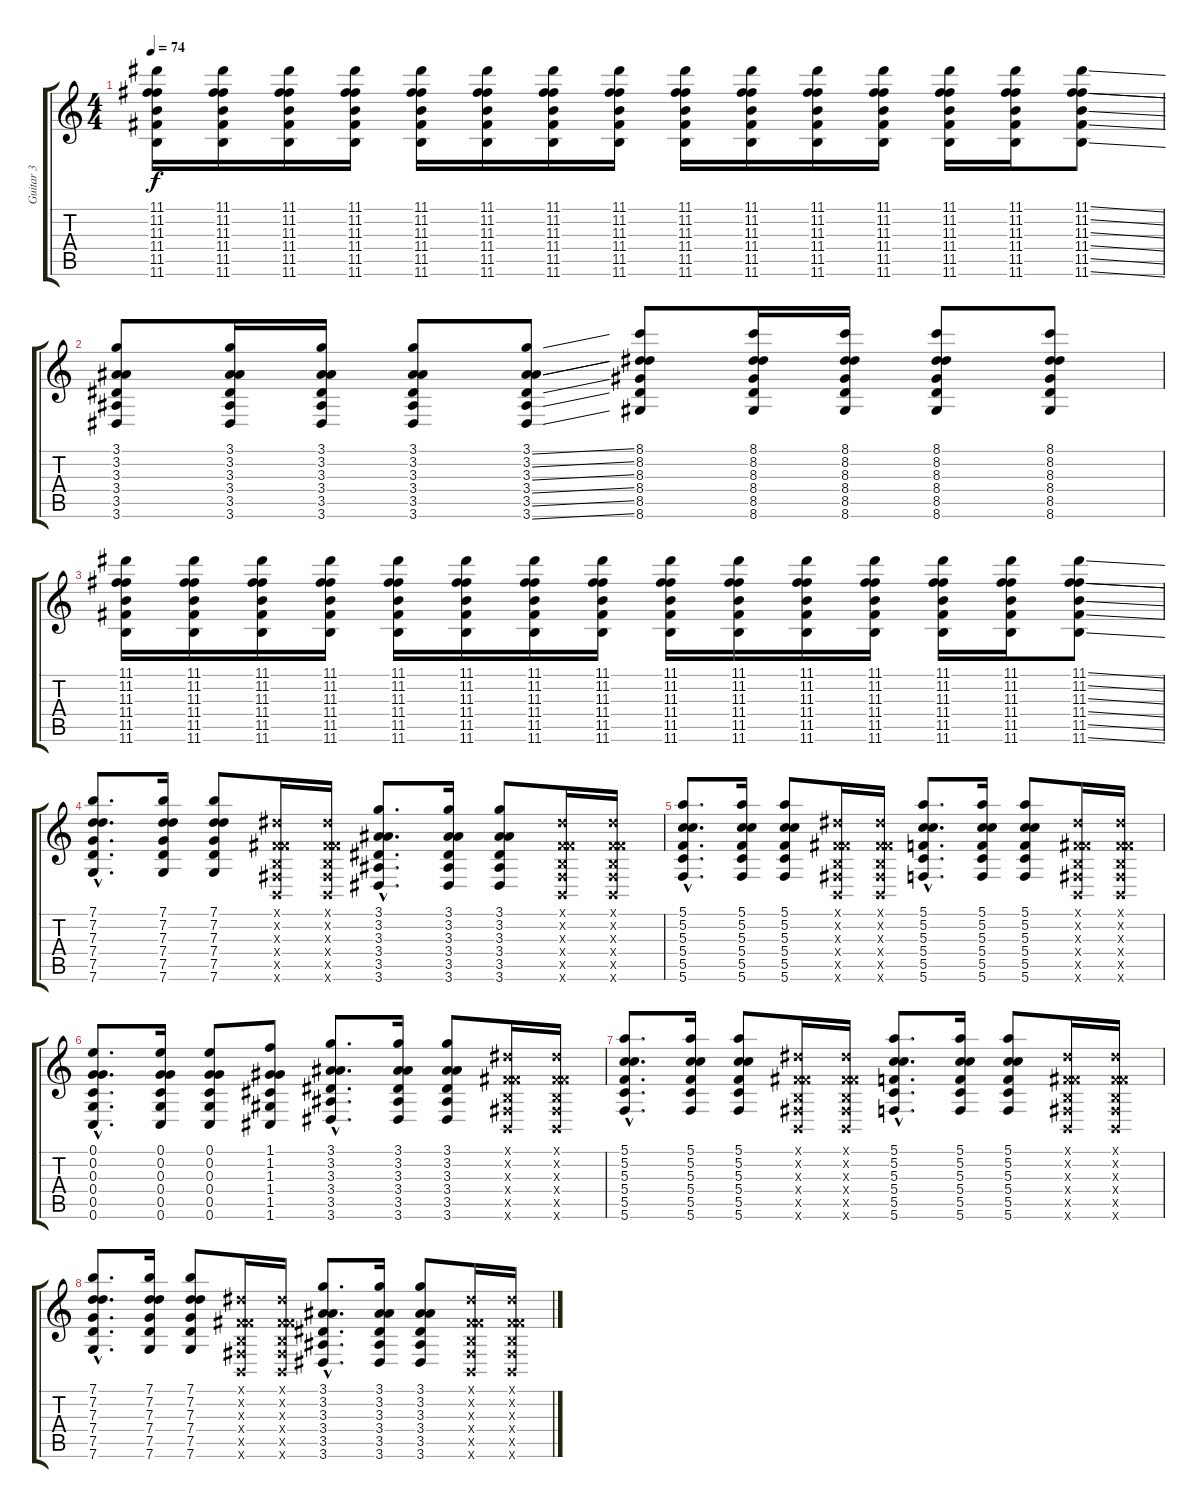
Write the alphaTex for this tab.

\track ("Guitar 3" "Guitar 3") {instrument overdrivenguitar}
\staff {score tabs}
\tuning (E4 G3 G3 C3 G2 C2) {hide}
\ts (4 4)
\tempo 74
\clef g2
\ks c
(11.1 11.2 11.3 11.4 11.5 11.6).16{dy f} (11.1 11.2 11.3 11.4 11.5 11.6).16 (11.1 11.2 11.3 11.4 11.5 11.6).16 (11.1 11.2 11.3 11.4 11.5 11.6).16 (11.1 11.2 11.3 11.4 11.5 11.6).16 (11.1 11.2 11.3 11.4 11.5 11.6).16 (11.1 11.2 11.3 11.4 11.5 11.6).16 (11.1 11.2 11.3 11.4 11.5 11.6).16 (11.1 11.2 11.3 11.4 11.5 11.6).16 (11.1 11.2 11.3 11.4 11.5 11.6).16 (11.1 11.2 11.3 11.4 11.5 11.6).16 (11.1 11.2 11.3 11.4 11.5 11.6).16 (11.1 11.2 11.3 11.4 11.5 11.6).16 (11.1 11.2 11.3 11.4 11.5 11.6).16 (11.1{ss} 11.2{ss} 11.3{ss} 11.4{ss} 11.5{ss} 11.6{ss}).8 |
(3.1 3.2 3.3 3.4 3.5 3.6).8 (3.1 3.2 3.3 3.4 3.5 3.6).16 (3.1 3.2 3.3 3.4 3.5 3.6).16 (3.1 3.2 3.3 3.4 3.5 3.6).8 (3.1{ss} 3.2{ss} 3.3{ss} 3.4{ss} 3.5{ss} 3.6{ss}).8 (8.1 8.2 8.3 8.4 8.5 8.6).8 (8.1 8.2 8.3 8.4 8.5 8.6).16 (8.1 8.2 8.3 8.4 8.5 8.6).16 (8.1 8.2 8.3 8.4 8.5 8.6).8 (8.1 8.2 8.3 8.4 8.5 8.6).8 |
(11.1 11.2 11.3 11.4 11.5 11.6).16 (11.1 11.2 11.3 11.4 11.5 11.6).16 (11.1 11.2 11.3 11.4 11.5 11.6).16 (11.1 11.2 11.3 11.4 11.5 11.6).16 (11.1 11.2 11.3 11.4 11.5 11.6).16 (11.1 11.2 11.3 11.4 11.5 11.6).16 (11.1 11.2 11.3 11.4 11.5 11.6).16 (11.1 11.2 11.3 11.4 11.5 11.6).16 (11.1 11.2 11.3 11.4 11.5 11.6).16 (11.1 11.2 11.3 11.4 11.5 11.6).16 (11.1 11.2 11.3 11.4 11.5 11.6).16 (11.1 11.2 11.3 11.4 11.5 11.6).16 (11.1 11.2 11.3 11.4 11.5 11.6).16 (11.1 11.2 11.3 11.4 11.5 11.6).16 (11.1{ss} 11.2{ss} 11.3{ss} 11.4{ss} 11.5{ss} 11.6{ss}).8 |
(7.1{hac} 7.2{hac} 7.3{hac} 7.4{hac} 7.5{hac} 7.6{hac}).8{d volume 8} (7.1 7.2 7.3 7.4 7.5 7.6).16 (7.1 7.2 7.3 7.4 7.5 7.6).8 (-1.1{x} -1.2{x} -1.3{x} -1.4{x} -1.5{x} -1.6{x}).16 (-1.1{x} -1.2{x} -1.3{x} -1.4{x} -1.5{x} -1.6{x}).16 (3.1{hac} 3.2{hac} 3.3{hac} 3.4{hac} 3.5{hac} 3.6{hac}).8{d} (3.1 3.2 3.3 3.4 3.5 3.6).16 (3.1 3.2 3.3 3.4 3.5 3.6).8 (-1.1{x} -1.2{x} -1.3{x} -1.4{x} -1.5{x} -1.6{x}).16 (-1.1{x} -1.2{x} -1.3{x} -1.4{x} -1.5{x} -1.6{x}).16 |
(5.1{hac} 5.2{hac} 5.3{hac} 5.4{hac} 5.5{hac} 5.6{hac}).8{d} (5.1 5.2 5.3 5.4 5.5 5.6).16 (5.1 5.2 5.3 5.4 5.5 5.6).8 (-1.1{x} -1.2{x} -1.3{x} -1.4{x} -1.5{x} -1.6{x}).16 (-1.1{x} -1.2{x} -1.3{x} -1.4{x} -1.5{x} -1.6{x}).16 (5.1{hac} 5.2{hac} 5.3{hac} 5.4{hac} 5.5{hac} 5.6{hac}).8{d} (5.1 5.2 5.3 5.4 5.5 5.6).16 (5.1 5.2 5.3 5.4 5.5 5.6).8 (-1.1{x} -1.2{x} -1.3{x} -1.4{x} -1.5{x} -1.6{x}).16 (-1.1{x} -1.2{x} -1.3{x} -1.4{x} -1.5{x} -1.6{x}).16 |
(0.1{hac} 0.2{hac} 0.3{hac} 0.4{hac} 0.5{hac} 0.6{hac}).8{d} (0.1 0.2 0.3 0.4 0.5 0.6).16 (0.1 0.2 0.3 0.4 0.5 0.6).8 (1.1 1.2 1.3 1.4 1.5 1.6).8 (3.1{hac} 3.2{hac} 3.3{hac} 3.4{hac} 3.5{hac} 3.6{hac}).8{d} (3.1 3.2 3.3 3.4 3.5 3.6).16 (3.1 3.2 3.3 3.4 3.5 3.6).8 (-1.1{x} -1.2{x} -1.3{x} -1.4{x} -1.5{x} -1.6{x}).16 (-1.1{x} -1.2{x} -1.3{x} -1.4{x} -1.5{x} -1.6{x}).16 |
(5.1{hac} 5.2{hac} 5.3{hac} 5.4{hac} 5.5{hac} 5.6{hac}).8{d} (5.1 5.2 5.3 5.4 5.5 5.6).16 (5.1 5.2 5.3 5.4 5.5 5.6).8 (-1.1{x} -1.2{x} -1.3{x} -1.4{x} -1.5{x} -1.6{x}).16 (-1.1{x} -1.2{x} -1.3{x} -1.4{x} -1.5{x} -1.6{x}).16 (5.1{hac} 5.2{hac} 5.3{hac} 5.4{hac} 5.5{hac} 5.6{hac}).8{d} (5.1 5.2 5.3 5.4 5.5 5.6).16 (5.1 5.2 5.3 5.4 5.5 5.6).8 (-1.1{x} -1.2{x} -1.3{x} -1.4{x} -1.5{x} -1.6{x}).16 (-1.1{x} -1.2{x} -1.3{x} -1.4{x} -1.5{x} -1.6{x}).16 |
(7.1{hac} 7.2{hac} 7.3{hac} 7.4{hac} 7.5{hac} 7.6{hac}).8{d volume 8} (7.1 7.2 7.3 7.4 7.5 7.6).16 (7.1 7.2 7.3 7.4 7.5 7.6).8 (-1.1{x} -1.2{x} -1.3{x} -1.4{x} -1.5{x} -1.6{x}).16 (-1.1{x} -1.2{x} -1.3{x} -1.4{x} -1.5{x} -1.6{x}).16 (3.1{hac} 3.2{hac} 3.3{hac} 3.4{hac} 3.5{hac} 3.6{hac}).8{d} (3.1 3.2 3.3 3.4 3.5 3.6).16 (3.1 3.2 3.3 3.4 3.5 3.6).8 (-1.1{x} -1.2{x} -1.3{x} -1.4{x} -1.5{x} -1.6{x}).16 (-1.1{x} -1.2{x} -1.3{x} -1.4{x} -1.5{x} -1.6{x}).16
